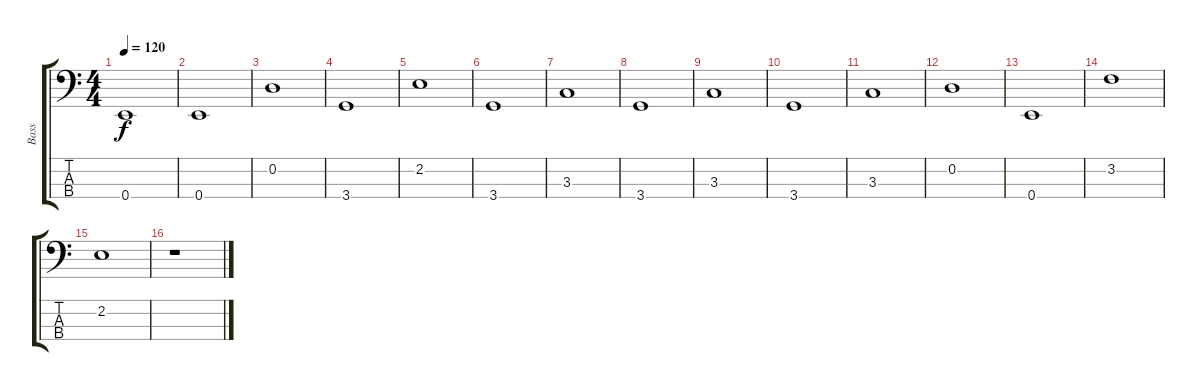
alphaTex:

\track ("Bass" "Bass") {instrument electricbassfinger}
\staff {score tabs}
\tuning (G2 D2 A1 E1) {hide}
\ts (4 4)
\tempo 120
\clef f4
\ks c
0.4.1{dy f} |
0.4.1 |
0.2.1 |
3.4.1 |
2.2.1 |
3.4.1 |
3.3.1 |
3.4.1 |
3.3.1 |
3.4.1 |
3.3.1 |
0.2.1 |
0.4.1 |
3.2.1 |
2.2.1 |
r.1
